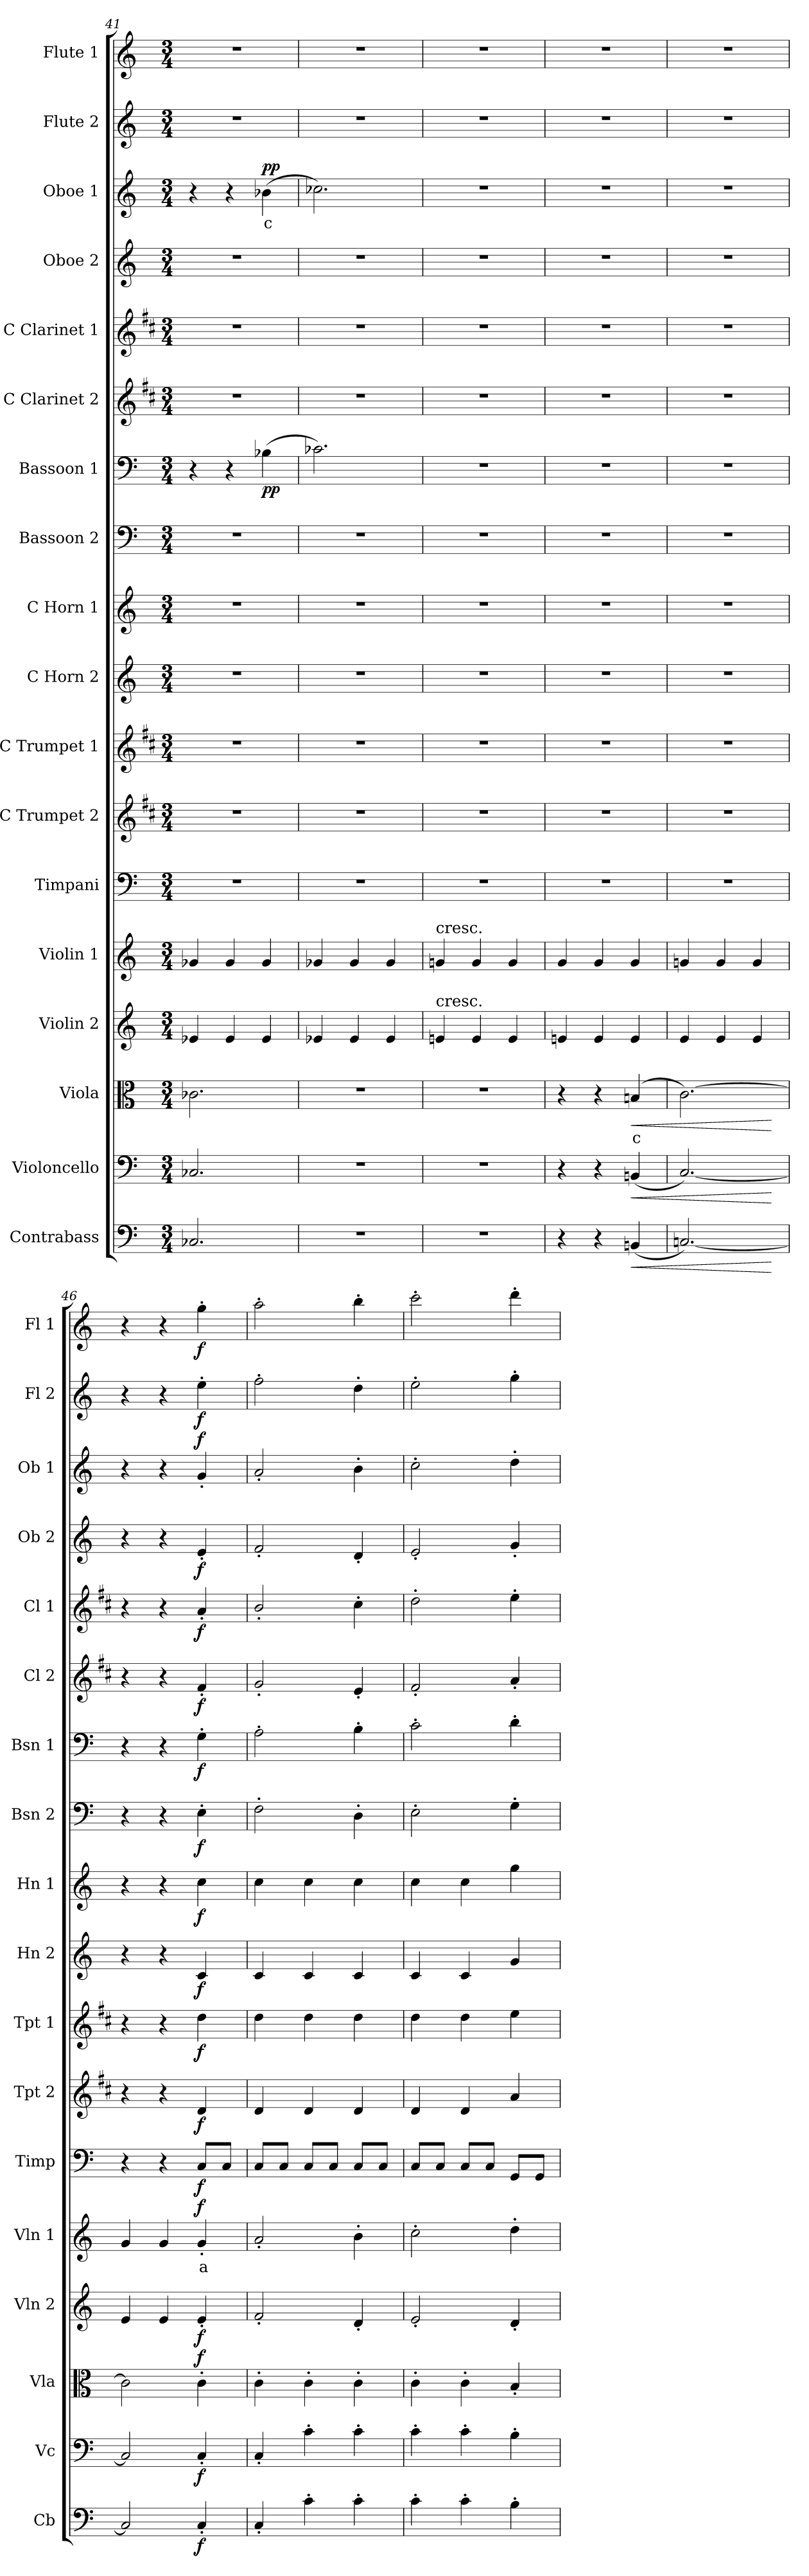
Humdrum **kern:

**kern	**dynam	**kern	**dynam	**kern	**text	**dynam	**kern	**dynam	**kern	**text	**dynam	**kern	**dynam	**kern	**dynam	**kern	**dynam	**kern	**dynam	**kern	**dynam	**kern	**dynam	**kern	**dynam	**kern	**dynam	**kern	**dynam	**kern	**dynam	**kern	**text	**dynam	**kern	**dynam	**kern	**dynam
*part18	*part18	*part17	*part17	*part16	*part16	*part16	*part15	*part15	*part14	*part14	*part14	*part13	*part13	*part12	*part12	*part11	*part11	*part10	*part10	*part9	*part9	*part8	*part8	*part7	*part7	*part6	*part6	*part5	*part5	*part4	*part4	*part3	*part3	*part3	*part2	*part2	*part1	*part1
*staff18	*staff18	*staff17	*staff17	*staff16	*staff16	*staff16	*staff15	*staff15	*staff14	*staff14	*staff14	*staff13	*staff13	*staff12	*staff12	*staff11	*staff11	*staff10	*staff10	*staff9	*staff9	*staff8	*staff8	*staff7	*staff7	*staff6	*staff6	*staff5	*staff5	*staff4	*staff4	*staff3	*staff3	*staff3	*staff2	*staff2	*staff1	*staff1
*I"Contrabass	*	*I"Violoncello	*	*I"Viola	*	*	*I"Violin 2	*	*I"Violin 1	*	*	*I"Timpani	*	*I"C Trumpet 2	*	*I"C Trumpet 1	*	*I"C Horn 2	*	*I"C Horn 1	*	*I"Bassoon 2	*	*I"Bassoon 1	*	*I"C Clarinet 2	*	*I"C Clarinet 1	*	*I"Oboe 2	*	*I"Oboe 1	*	*	*I"Flute 2	*	*I"Flute 1	*
*I'Cb	*	*I'Vc	*	*I'Vla	*	*	*I'Vln 2	*	*I'Vln 1	*	*	*I'Timp	*	*I'Tpt 2	*	*I'Tpt 1	*	*I'Hn 2	*	*I'Hn 1	*	*I'Bsn 2	*	*I'Bsn 1	*	*I'Cl 2	*	*I'Cl 1	*	*I'Ob 2	*	*I'Ob 1	*	*	*I'Fl 2	*	*I'Fl 1	*
*clefF4	*	*clefF4	*	*clefC3	*	*	*clefG2	*	*clefG2	*	*	*clefF4	*	*clefG2	*	*clefG2	*	*clefG2	*	*clefG2	*	*clefF4	*	*clefF4	*	*clefG2	*	*clefG2	*	*clefG2	*	*clefG2	*	*	*clefG2	*	*clefG2	*
*ITrd7c12	*	*	*	*	*	*	*	*	*	*	*	*	*	*ITrd1c2	*	*ITrd1c2	*	*ITrd7c12	*	*ITrd7c12	*	*	*	*	*	*ITrd1c2	*	*ITrd1c2	*	*	*	*	*	*	*	*	*	*
*k[]	*	*k[]	*	*k[]	*	*	*k[]	*	*k[]	*	*	*k[]	*	*k[]	*	*k[]	*	*k[]	*	*k[]	*	*k[]	*	*k[]	*	*k[]	*	*k[]	*	*k[]	*	*k[]	*	*	*k[]	*	*k[]	*
*M3/4	*	*M3/4	*	*M3/4	*	*	*M3/4	*	*M3/4	*	*	*M3/4	*	*M3/4	*	*M3/4	*	*M3/4	*	*M3/4	*	*M3/4	*	*M3/4	*	*M3/4	*	*M3/4	*	*M3/4	*	*M3/4	*	*	*M3/4	*	*M3/4	*
=41	=41	=41	=41	=41	=41	=41	=41	=41	=41	=41	=41	=41	=41	=41	=41	=41	=41	=41	=41	=41	=41	=41	=41	=41	=41	=41	=41	=41	=41	=41	=41	=41	=41	=41	=41	=41	=41	=41
2.CC-X/	.	2.C-X/	.	2.c-X\	.	.	4e-X/	.	4g-X/	.	.	2.r	.	2.r	.	2.r	.	2.r	.	2.r	.	2.r	.	4r	.	2.r	.	2.r	.	2.r	.	4r	.	.	2.r	.	2.r	.
.	.	.	.	.	.	.	4e-/	.	4g-/	.	.	.	.	.	.	.	.	.	.	.	.	.	.	4r	.	.	.	.	.	.	.	4r	.	.	.	.	.	.
!	!	!	!	!	!	!	!	!	!	!	!	!	!	!	!	!	!	!	!	!	!	!	!	!	!LO:DY:b	!	!	!	!	!	!	!	!LO:LY:b:color=#FF0000	!LO:DY:b	!	!	!	!
.	.	.	.	.	.	.	4e-/	.	4g-/	.	.	.	.	.	.	.	.	.	.	.	.	.	.	(4B-X\	pp	.	.	.	.	.	.	(4b-X\	c	pp	.	.	.	.
=42	=42	=42	=42	=42	=42	=42	=42	=42	=42	=42	=42	=42	=42	=42	=42	=42	=42	=42	=42	=42	=42	=42	=42	=42	=42	=42	=42	=42	=42	=42	=42	=42	=42	=42	=42	=42	=42	=42
2.r	.	2.r	.	2.r	.	.	4e-X/	.	4g-X/	.	.	2.r	.	2.r	.	2.r	.	2.r	.	2.r	.	2.r	.	2.c-X\)	.	2.r	.	2.r	.	2.r	.	2.cc-X\)	.	.	2.r	.	2.r	.
.	.	.	.	.	.	.	4e-/	.	4g-/	.	.	.	.	.	.	.	.	.	.	.	.	.	.	.	.	.	.	.	.	.	.	.	.	.	.	.	.	.
.	.	.	.	.	.	.	4e-/	.	4g-/	.	.	.	.	.	.	.	.	.	.	.	.	.	.	.	.	.	.	.	.	.	.	.	.	.	.	.	.	.
=43	=43	=43	=43	=43	=43	=43	=43	=43	=43	=43	=43	=43	=43	=43	=43	=43	=43	=43	=43	=43	=43	=43	=43	=43	=43	=43	=43	=43	=43	=43	=43	=43	=43	=43	=43	=43	=43	=43
!	!	!	!	!	!	!	!	!	!LO:TX:a:t=cresc.	!	!	!	!	!	!	!	!	!	!	!	!	!	!	!	!	!	!	!	!	!	!	!	!	!	!	!	!	!
!	!	!	!	!	!	!	!LO:TX:a:t=cresc.	!	!	!	!	!	!	!	!	!	!	!	!	!	!	!	!	!	!	!	!	!	!	!	!	!	!	!	!	!	!	!
2.r	.	2.r	.	2.r	.	.	4en/	.	4gn/	.	.	2.r	.	2.r	.	2.r	.	2.r	.	2.r	.	2.r	.	2.r	.	2.r	.	2.r	.	2.r	.	2.r	.	.	2.r	.	2.r	.
.	.	.	.	.	.	.	4e/	.	4g/	.	.	.	.	.	.	.	.	.	.	.	.	.	.	.	.	.	.	.	.	.	.	.	.	.	.	.	.	.
.	.	.	.	.	.	.	4e/	.	4g/	.	.	.	.	.	.	.	.	.	.	.	.	.	.	.	.	.	.	.	.	.	.	.	.	.	.	.	.	.
=44	=44	=44	=44	=44	=44	=44	=44	=44	=44	=44	=44	=44	=44	=44	=44	=44	=44	=44	=44	=44	=44	=44	=44	=44	=44	=44	=44	=44	=44	=44	=44	=44	=44	=44	=44	=44	=44	=44
4r	.	4r	.	4r	.	.	4en/	.	4g/	.	.	2.r	.	2.r	.	2.r	.	2.r	.	2.r	.	2.r	.	2.r	.	2.r	.	2.r	.	2.r	.	2.r	.	.	2.r	.	2.r	.
4r	.	4r	.	4r	.	.	4e/	.	4g/	.	.	.	.	.	.	.	.	.	.	.	.	.	.	.	.	.	.	.	.	.	.	.	.	.	.	.	.	.
!	!LO:HP:b	!	!LO:HP:b	!	!LO:LY:b:color=#FF0000	!LO:HP:b	!	!	!	!	!	!	!	!	!	!	!	!	!	!	!	!	!	!	!	!	!	!	!	!	!	!	!	!	!	!	!	!
(4BBBn/	<	(4BBn/	<	(4Bn/	c	<	4e/	.	4g/	.	.	.	.	.	.	.	.	.	.	.	.	.	.	.	.	.	.	.	.	.	.	.	.	.	.	.	.	.
=45	=45	=45	=45	=45	=45	=45	=45	=45	=45	=45	=45	=45	=45	=45	=45	=45	=45	=45	=45	=45	=45	=45	=45	=45	=45	=45	=45	=45	=45	=45	=45	=45	=45	=45	=45	=45	=45	=45
[2.CCn/)	.	[2.C/)	.	[2.c\)	.	.	4e/	.	4gn/	.	.	2.r	.	2.r	.	2.r	.	2.r	.	2.r	.	2.r	.	2.r	.	2.r	.	2.r	.	2.r	.	2.r	.	.	2.r	.	2.r	.
.	.	.	.	.	.	.	4e/	.	4g/	.	.	.	.	.	.	.	.	.	.	.	.	.	.	.	.	.	.	.	.	.	.	.	.	.	.	.	.	.
.	.	.	.	.	.	.	4e/	.	4g/	.	.	.	.	.	.	.	.	.	.	.	.	.	.	.	.	.	.	.	.	.	.	.	.	.	.	.	.	.
.	[	.	[	.	.	[	.	.	.	.	.	.	.	.	.	.	.	.	.	.	.	.	.	.	.	.	.	.	.	.	.	.	.	.	.	.	.	.
=46	=46	=46	=46	=46	=46	=46	=46	=46	=46	=46	=46	=46	=46	=46	=46	=46	=46	=46	=46	=46	=46	=46	=46	=46	=46	=46	=46	=46	=46	=46	=46	=46	=46	=46	=46	=46	=46	=46
2CC/]	.	2C/]	.	2c\]	.	.	4e/	.	4g/	.	.	4r	.	4r	.	4r	.	4r	.	4r	.	4r	.	4r	.	4r	.	4r	.	4r	.	4r	.	.	4r	.	4r	.
.	.	.	.	.	.	.	4e/	.	4g/	.	.	4r	.	4r	.	4r	.	4r	.	4r	.	4r	.	4r	.	4r	.	4r	.	4r	.	4r	.	.	4r	.	4r	.
!	!LO:DY:b	!	!LO:DY:b	!	!	!LO:DY:b	!	!LO:DY:b	!	!LO:LY:b:color=#FF0000	!LO:DY:b	!	!LO:DY:b	!	!LO:DY:b	!	!LO:DY:b	!	!LO:DY:b	!	!LO:DY:b	!	!LO:DY:b	!	!LO:DY:b	!	!LO:DY:b	!	!LO:DY:b	!	!LO:DY:b	!	!	!LO:DY:b	!	!LO:DY:b	!	!LO:DY:b
4CC'/	f	4C'/	f	4c'\	.	f	4e'/	f	4g'/	a	f	8C/L	f	4c/	f	4cc\	f	4C/	f	4c\	f	4E'\	f	4G'\	f	4e'/	f	4g'/	f	4e'/	f	4g'/	.	f	4ee'\	f	4gg'\	f
.	.	.	.	.	.	.	.	.	.	.	.	8C/J	.	.	.	.	.	.	.	.	.	.	.	.	.	.	.	.	.	.	.	.	.	.	.	.	.	.
!!LO:PB:g=z
=47	=47	=47	=47	=47	=47	=47	=47	=47	=47	=47	=47	=47	=47	=47	=47	=47	=47	=47	=47	=47	=47	=47	=47	=47	=47	=47	=47	=47	=47	=47	=47	=47	=47	=47	=47	=47	=47	=47
4CC'/	.	4C'/	.	4c'\	.	.	2f'/	.	2a'/	.	.	8C/L	.	4c/	.	4cc\	.	4C/	.	4c\	.	2F'\	.	2A'\	.	2f'/	.	2a'/	.	2f'/	.	2a'/	.	.	2ff'\	.	2aa'\	.
.	.	.	.	.	.	.	.	.	.	.	.	8C/J	.	.	.	.	.	.	.	.	.	.	.	.	.	.	.	.	.	.	.	.	.	.	.	.	.	.
4C'\	.	4c'\	.	4c'\	.	.	.	.	.	.	.	8C/L	.	4c/	.	4cc\	.	4C/	.	4c\	.	.	.	.	.	.	.	.	.	.	.	.	.	.	.	.	.	.
.	.	.	.	.	.	.	.	.	.	.	.	8C/J	.	.	.	.	.	.	.	.	.	.	.	.	.	.	.	.	.	.	.	.	.	.	.	.	.	.
4C'\	.	4c'\	.	4c'\	.	.	4d'/	.	4b'\	.	.	8C/L	.	4c/	.	4cc\	.	4C/	.	4c\	.	4D'\	.	4B'\	.	4d'/	.	4b'\	.	4d'/	.	4b'\	.	.	4dd'\	.	4bb'\	.
.	.	.	.	.	.	.	.	.	.	.	.	8C/J	.	.	.	.	.	.	.	.	.	.	.	.	.	.	.	.	.	.	.	.	.	.	.	.	.	.
=48	=48	=48	=48	=48	=48	=48	=48	=48	=48	=48	=48	=48	=48	=48	=48	=48	=48	=48	=48	=48	=48	=48	=48	=48	=48	=48	=48	=48	=48	=48	=48	=48	=48	=48	=48	=48	=48	=48
4C'\	.	4c'\	.	4c'\	.	.	2e'/	.	2cc'\	.	.	8C/L	.	4c/	.	4cc\	.	4C/	.	4c\	.	2E'\	.	2c'\	.	2e'/	.	2cc'\	.	2e'/	.	2cc'\	.	.	2ee'\	.	2ccc'\	.
.	.	.	.	.	.	.	.	.	.	.	.	8C/J	.	.	.	.	.	.	.	.	.	.	.	.	.	.	.	.	.	.	.	.	.	.	.	.	.	.
4C'\	.	4c'\	.	4c'\	.	.	.	.	.	.	.	8C/L	.	4c/	.	4cc\	.	4C/	.	4c\	.	.	.	.	.	.	.	.	.	.	.	.	.	.	.	.	.	.
.	.	.	.	.	.	.	.	.	.	.	.	8C/J	.	.	.	.	.	.	.	.	.	.	.	.	.	.	.	.	.	.	.	.	.	.	.	.	.	.
4BB'\	.	4B'\	.	4B'/	.	.	4d'/	.	4dd'\	.	.	8GG/L	.	4g/	.	4dd\	.	4G/	.	4g\	.	4G'\	.	4d'\	.	4g'/	.	4dd'\	.	4g'/	.	4dd'\	.	.	4gg'\	.	4ddd'\	.
.	.	.	.	.	.	.	.	.	.	.	.	8GG/J	.	.	.	.	.	.	.	.	.	.	.	.	.	.	.	.	.	.	.	.	.	.	.	.	.	.
=	=	=	=	=	=	=	=	=	=	=	=	=	=	=	=	=	=	=	=	=	=	=	=	=	=	=	=	=	=	=	=	=	=	=	=	=	=	=
*-	*-	*-	*-	*-	*-	*-	*-	*-	*-	*-	*-	*-	*-	*-	*-	*-	*-	*-	*-	*-	*-	*-	*-	*-	*-	*-	*-	*-	*-	*-	*-	*-	*-	*-	*-	*-	*-	*-
